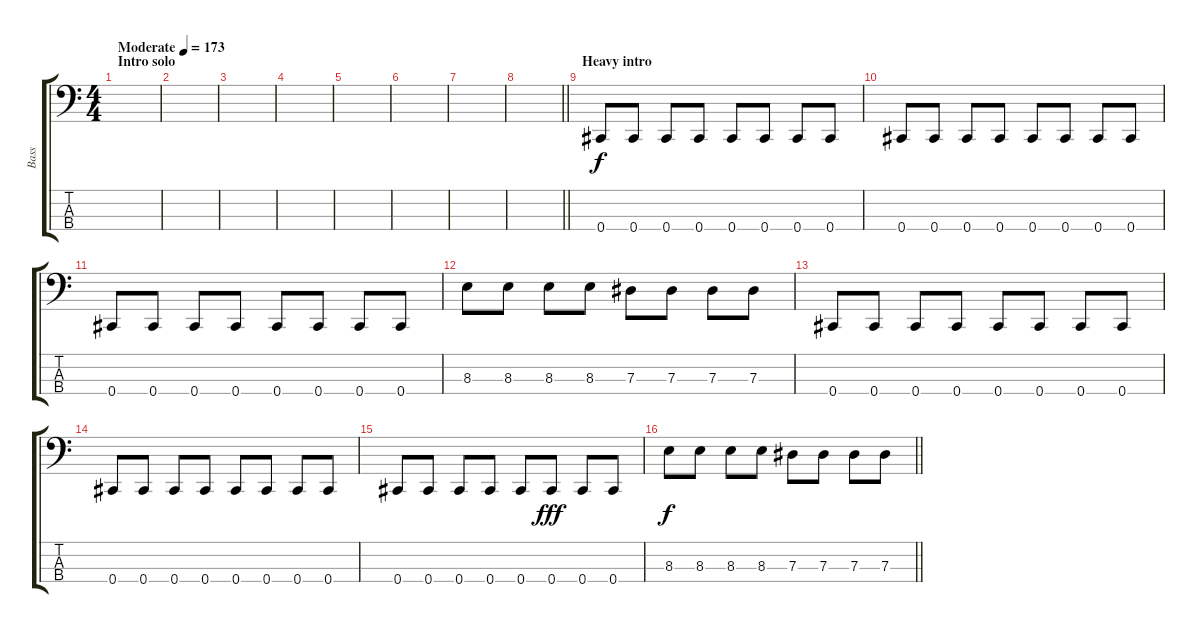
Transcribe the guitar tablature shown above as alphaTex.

\track ("Bass" "Bass") {instrument slapbass2}
\staff {score tabs}
\tuning (Gb2 Db2 Ab1 Db1) {hide}
\ts (4 4)
\section ("" "Intro solo")
\tempo (173 "Moderate")
\clef f4
\ks c
|
|
|
|
|
|
|
\barLineRight lightlight
|
\section ("" "Heavy intro")
0.4.8 0.4.8 0.4.8 0.4.8 0.4.8 0.4.8 0.4.8 0.4.8 |
0.4.8 0.4.8 0.4.8 0.4.8 0.4.8 0.4.8 0.4.8 0.4.8 |
0.4.8 0.4.8 0.4.8 0.4.8 0.4.8 0.4.8 0.4.8 0.4.8 |
8.3.8 8.3.8 8.3.8 8.3.8 7.3.8 7.3.8 7.3.8 7.3.8 |
0.4.8 0.4.8 0.4.8 0.4.8 0.4.8 0.4.8 0.4.8 0.4.8 |
0.4.8 0.4.8 0.4.8 0.4.8 0.4.8 0.4.8 0.4.8 0.4.8 |
0.4.8 0.4.8 0.4.8 0.4.8 0.4.8 0.4.8{dy fff} 0.4.8 0.4.8 |
\barLineRight lightlight
8.3.8{dy f} 8.3.8 8.3.8 8.3.8 7.3.8 7.3.8 7.3.8 7.3.8
